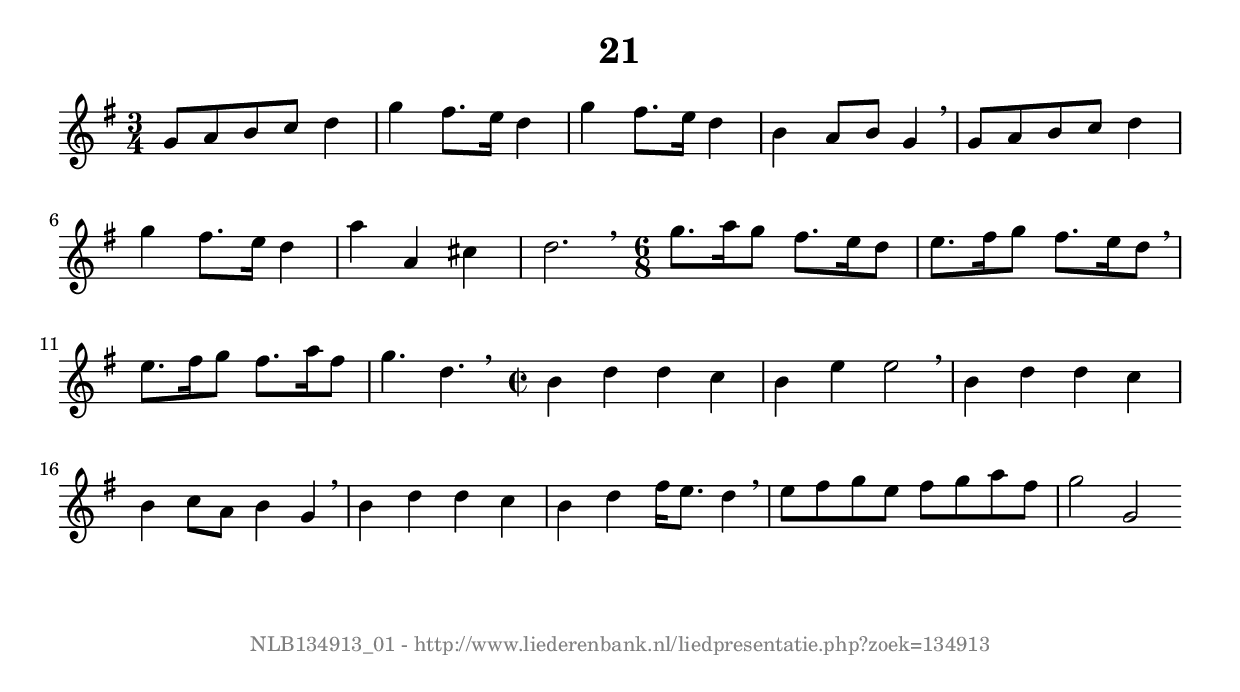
%
% produced by wce2krn 1.64 (7 June 2014)
%
\version"2.16"
#(append! paper-alist '(("long" . (cons (* 210 mm) (* 2000 mm)))))
#(set-default-paper-size "long")
sb = {\breathe}
mBreak = {\breathe }
bBreak = {\breathe }
x = {\once\override NoteHead #'style = #'cross }
gl=\glissando
itime={\override Staff.TimeSignature #'stencil = ##f }
ficta = {\once\set suggestAccidentals = ##t}
fine = {\once\override Score.RehearsalMark #'self-alignment-X = #1 \mark \markup {\italic{Fine}}}
dc = {\once\override Score.RehearsalMark #'self-alignment-X = #1 \mark \markup {\italic{D.C.}}}
dcf = {\once\override Score.RehearsalMark #'self-alignment-X = #1 \mark \markup {\italic{D.C. al Fine}}}
dcc = {\once\override Score.RehearsalMark #'self-alignment-X = #1 \mark \markup {\italic{D.C. al Coda}}}
ds = {\once\override Score.RehearsalMark #'self-alignment-X = #1 \mark \markup {\italic{D.S.}}}
dsf = {\once\override Score.RehearsalMark #'self-alignment-X = #1 \mark \markup {\italic{D.S. al Fine}}}
dsc = {\once\override Score.RehearsalMark #'self-alignment-X = #1 \mark \markup {\italic{D.S. al Coda}}}
pv = {\set Score.repeatCommands = #'((volta "1"))}
sv = {\set Score.repeatCommands = #'((volta "2"))}
tv = {\set Score.repeatCommands = #'((volta "3"))}
qv = {\set Score.repeatCommands = #'((volta "4"))}
xv = {\set Score.repeatCommands = #'((volta #f))}
\header{ tagline = ""
title = "21"
}
\score {{
\key g \major
\relative g'
{
\set melismaBusyProperties = #'()
\time 3/4
\tempo 4=120
\override Score.MetronomeMark #'transparent = ##t
\override Score.RehearsalMark #'break-visibility = #(vector #t #t #f)
g8 a b c d4 g fis8. e16 d4 g fis8. e16 d4 b a8 b g4 \sb g8 a b c d4 g fis8. e16 d4 a' a, cis d2. \bar ":|:" \bBreak
\time 6/8 g8. a16 g8 fis8. e16 d8 e8. fis16 g8 fis8. e16 d8 \sb e8. fis16 g8 fis8. a16 fis8 g4. d \bar ":|:" \bBreak
\time 2/2 b4 d d c b e e2 \sb b4 d d c b c8 a b4 g \mBreak \bar "|"
b4 d d c b d fis16 e8. d4 \sb e8 fis g e fis g a fis g2 g, \bar ":|"
 }}
 \midi { }
 \layout {
            indent = 0.0\cm
}
}
\markup { \vspace #0 } \markup { \with-color #grey \fill-line { \center-column { \smaller "NLB134913_01 - http://www.liederenbank.nl/liedpresentatie.php?zoek=134913" } } }
